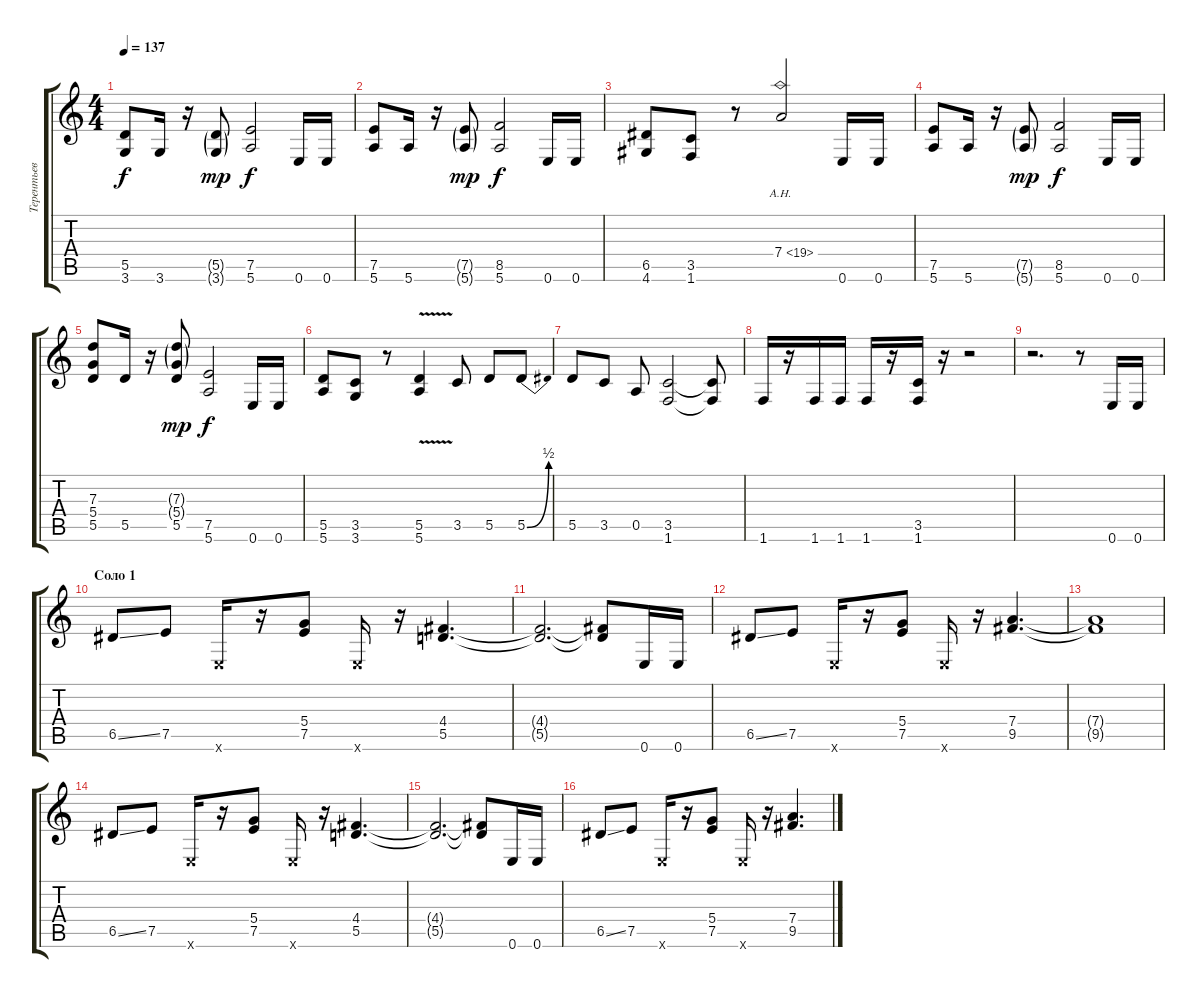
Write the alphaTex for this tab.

\track ("Терентьев" "Терентьев") {instrument overdrivenguitar}
\staff {score tabs}
\tuning (E4 B3 G3 D3 A2 E2) {hide}
\ts (4 4)
\tempo 137
\clef g2
\ks c
(5.5 3.6).8{dy f} 3.6.16 r.16 (5.5{g} 3.6{g}).8{dy mp} (7.5 5.6).2{dy f} 0.6.16 0.6.16 |
(7.5 5.6).8 5.6.16 r.16 (7.5{g} 5.6{g}).8{dy mp} (8.5 5.6).2{dy f} 0.6.16 0.6.16 |
(6.5 4.6).8 (3.5 1.6).8 r.8 7.4{ah 12}.2 0.6.16 0.6.16 |
(7.5 5.6).8 5.6.16 r.16 (7.5{g} 5.6{g}).8{dy mp} (8.5 5.6).2{dy f} 0.6.16 0.6.16 |
(7.3 5.4 5.5).8 5.5.16 r.16 (7.3{g} 5.4{g} 5.5).8{dy mp} (7.5 5.6).2{dy f} 0.6.16 0.6.16 |
(5.5 5.6).8 (3.5 3.6).8 r.8 (5.5{v} 5.6{v}).4 3.5.8 5.5.8 5.5{be (bend 0 0 60 2)}.8 |
5.5.8 3.5.8 0.5.8 (3.5 1.6).2 (3.5{t} 1.6{t}).8 |
1.6.16 r.16 1.6.16 1.6.16 1.6.16 r.16 (3.5 1.6).16 r.16 r.2 |
r.2{d} r.8 0.6.16 0.6.16 |
\section ("" "Соло 1")
6.5{ss}.8 7.5.8 0.6{x}.16 r.16 (5.4 7.5).8 0.6{x}.16 r.16 (4.4 5.5).4{d} |
(4.4{t} 5.5{t}).2{d} (4.4{t} 5.5{t}).8 0.6.16 0.6.16 |
6.5{ss}.8 7.5.8 0.6{x}.16 r.16 (5.4 7.5).8 0.6{x}.16 r.16 (7.4 9.5).4{d} |
(7.4{t} 9.5{t}).1 |
6.5{ss}.8 7.5.8 0.6{x}.16 r.16 (5.4 7.5).8 0.6{x}.16 r.16 (4.4 5.5).4{d} |
(4.4{t} 5.5{t}).2{d} (4.4{t} 5.5{t}).8 0.6.16 0.6.16 |
6.5{ss}.8 7.5.8 0.6{x}.16 r.16 (5.4 7.5).8 0.6{x}.16 r.16 (7.4 9.5).4{d}
